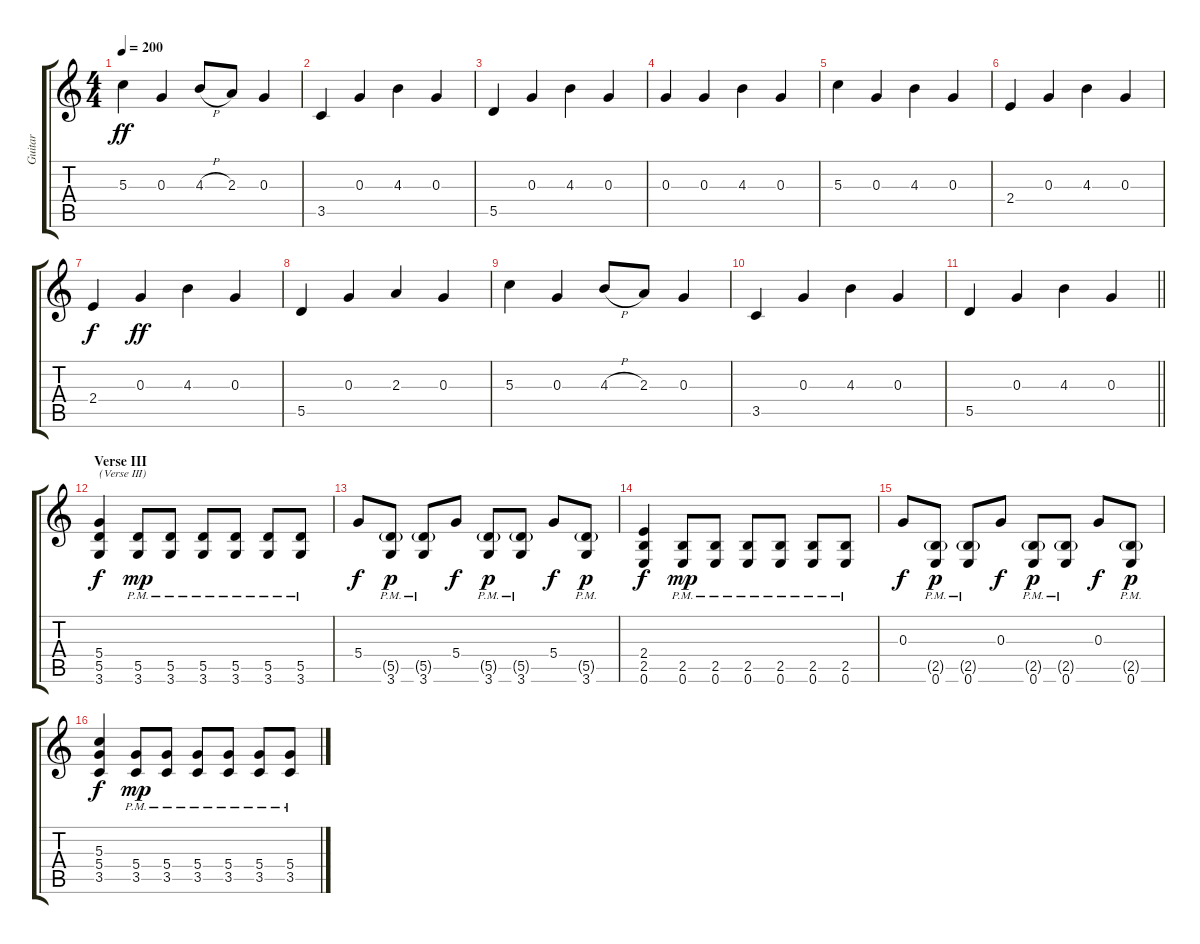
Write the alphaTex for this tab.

\track ("Guitar" "Guitar") {instrument distortionguitar}
\staff {score tabs}
\tuning (E4 B3 G3 D3 A2 E2) {hide}
\ts (4 4)
\tempo 200
\clef g2
\ks c
5.3.4{dy ff} 0.3.4 4.3{h}.8 2.3.8 0.3.4 |
3.5.4 0.3.4 4.3.4 0.3.4 |
5.5.4 0.3.4 4.3.4 0.3.4 |
0.3.4 0.3.4 4.3.4 0.3.4 |
5.3.4 0.3.4 4.3.4 0.3.4 |
2.4.4 0.3.4 4.3.4 0.3.4 |
2.4.4{dy f} 0.3.4{dy ff} 4.3.4 0.3.4 |
5.5.4 0.3.4 2.3.4 0.3.4 |
5.3.4 0.3.4 4.3{h}.8 2.3.8 0.3.4 |
3.5.4 0.3.4 4.3.4 0.3.4 |
\barLineRight lightlight
5.5.4 0.3.4 4.3.4 0.3.4 |
\section ("" "Verse III")
(5.4 5.5 3.6).4{txt "(Verse III)" dy f} (5.5{pm} 3.6{pm}).8{dy mp} (5.5{pm} 3.6{pm}).8 (5.5{pm} 3.6{pm}).8 (5.5{pm} 3.6{pm}).8 (5.5{pm} 3.6{pm}).8 (5.5{pm} 3.6{pm}).8 |
5.4.8{dy f} (5.5{g pm} 3.6{pm}).8{dy p} (5.5{g pm} 3.6{pm}).8 5.4.8{dy f} (5.5{g pm} 3.6{pm}).8{dy p} (5.5{g pm} 3.6{pm}).8 5.4.8{dy f} (5.5{g pm} 3.6{pm}).8{dy p} |
(2.4 2.5 0.6).4{dy f} (2.5{pm} 0.6{pm}).8{dy mp} (2.5{pm} 0.6{pm}).8 (2.5{pm} 0.6{pm}).8 (2.5{pm} 0.6{pm}).8 (2.5{pm} 0.6{pm}).8 (2.5{pm} 0.6{pm}).8 |
0.3.8{dy f} (2.5{g pm} 0.6{pm}).8{dy p} (2.5{g pm} 0.6{pm}).8 0.3.8{dy f} (2.5{g pm} 0.6{pm}).8{dy p} (2.5{g pm} 0.6{pm}).8 0.3.8{dy f} (2.5{g pm} 0.6{pm}).8{dy p} |
(5.3 5.4 3.5).4{dy f} (5.4{pm} 3.5{pm}).8{dy mp} (5.4{pm} 3.5{pm}).8 (5.4{pm} 3.5{pm}).8 (5.4{pm} 3.5{pm}).8 (5.4{pm} 3.5{pm}).8 (5.4{pm} 3.5{pm}).8
